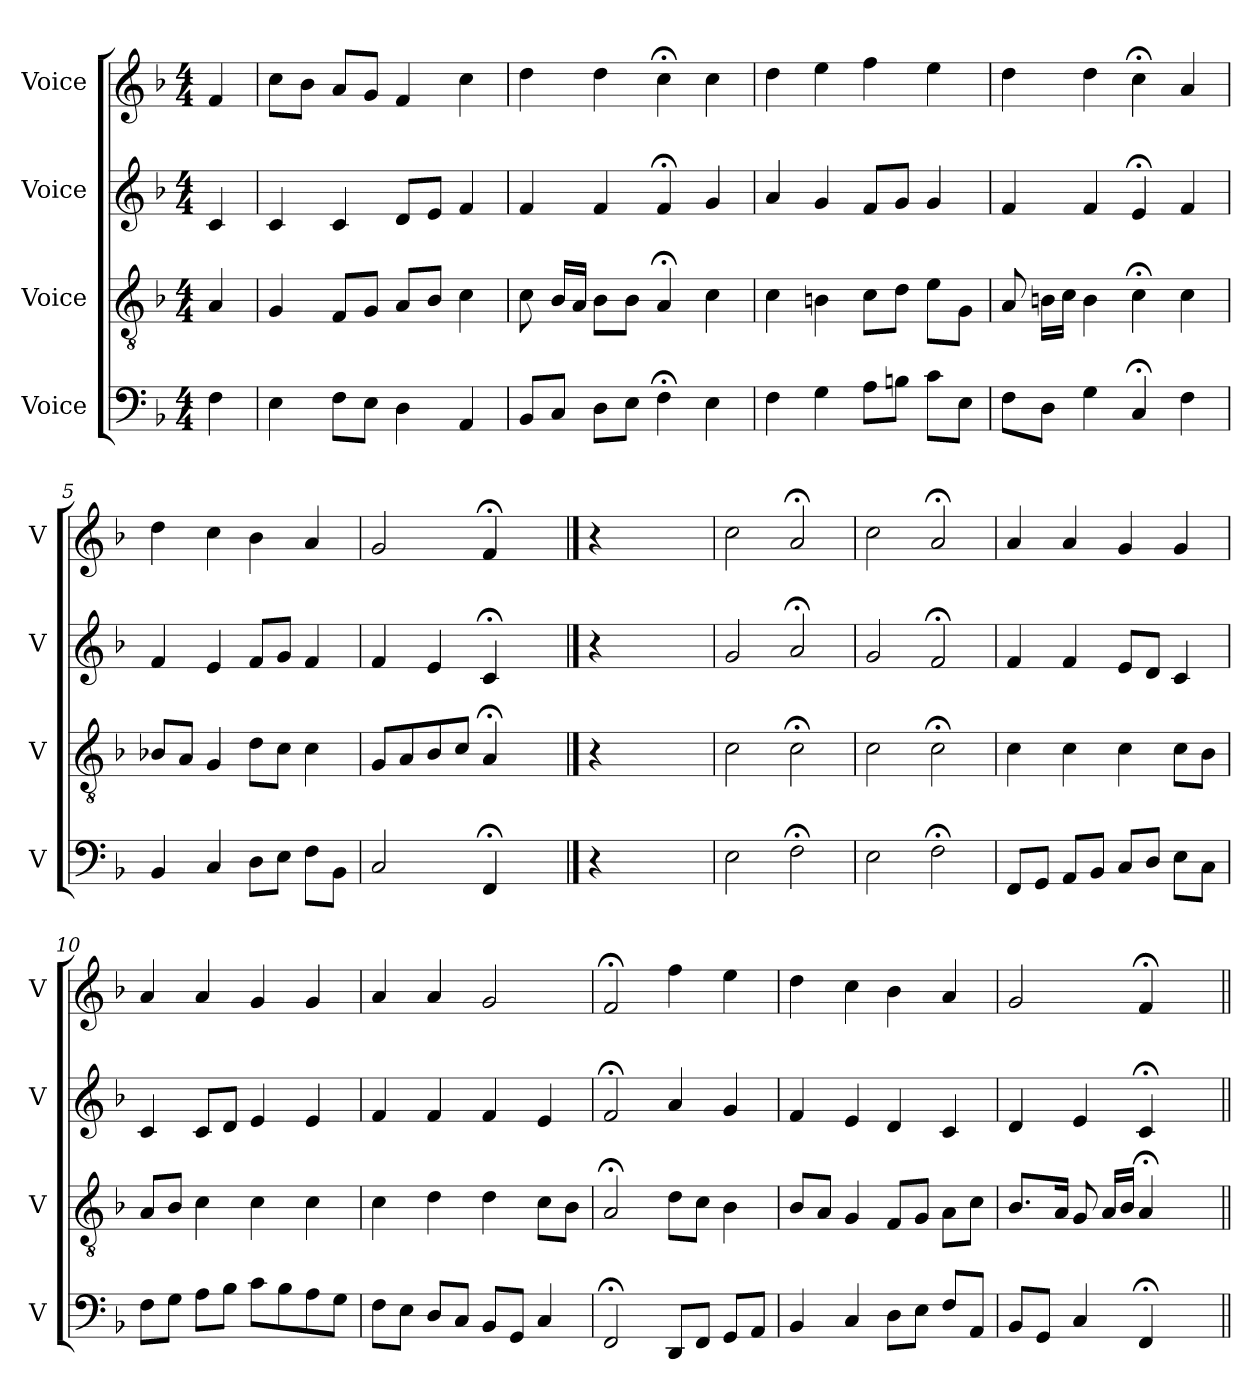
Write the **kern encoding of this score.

**kern	**kern	**kern	**kern
*part4	*part3	*part2	*part1
*staff4	*staff3	*staff2	*staff1
*I"Voice	*I"Voice	*I"Voice	*I"Voice
*I'V	*I'V	*I'V	*I'V
*clefF4	*clefGv2	*clefG2	*clefG2
*k[b-]	*k[b-]	*k[b-]	*k[b-]
*M4/4	*M4/4	*M4/4	*M4/4
*MM100	*MM100	*MM100	*MM100
=	=	=	=
4F\	4A/	4c/	4f/
=1	=1	=1	=1
4E\	4G/	4c/	8cc\L
.	.	.	8b-\J
8F\L	8F/L	4c/	8a/L
8E\J	8G/J	.	8g/J
4D\	8A/L	8d/L	4f/
.	8B-/J	8e/J	.
4AA/	4c\	4f/	4cc\
=2	=2	=2	=2
8BB-/L	8c\	4f/	4dd\
8C/J	16B-/LL	.	.
.	16A/JJ	.	.
8D\L	8B-\L	4f/	4dd\
8E\J	8B-\J	.	.
4F;\	4A;/	4f;/	4cc;\
4E\	4c\	4g/	4cc\
=3	=3	=3	=3
4F\	4c\	4a/	4dd\
4G\	4Bn\	4g/	4ee\
8A\L	8c\L	8f/L	4ff\
8Bn\J	8d\J	8g/J	.
8c\L	8e\L	4g/	4ee\
8E\J	8G\J	.	.
=4	=4	=4	=4
8F\L	8A/	4f/	4dd\
8D\J	16Bn\LL	.	.
.	16c\JJ	.	.
4G\	4B\	4f/	4dd\
4C;/	4c;\	4e;/	4cc;\
4F\	4c\	4f/	4a/
!!LO:LB:g=z
=5	=5	=5	=5
4BB-/	8B-X/L	4f/	4dd\
.	8A/J	.	.
4C/	4G/	4e/	4cc\
8D\L	8d\L	8f/L	4b-\
8E\J	8c\J	8g/J	.
8F\L	4c\	4f/	4a/
8BB-\J	.	.	.
=6	=6	=6	=6
2C/	8G/L	4f/	2g/
.	8A/	.	.
.	8B-/	4e/	.
.	8c/J	.	.
4FF;/	4A;/	4c;/	4f;/
4ryy	4ryy	4ryy	4ryy
==	==	==	==
4r	4r	4r	4r
2.ryy	2.ryy	2.ryy	2.ryy
=7	=7	=7	=7
2E\	2c\	2g/	2cc\
2F;\	2c;\	2a;/	2a;/
=8	=8	=8	=8
2E\	2c\	2g/	2cc\
2F;\	2c;\	2f;/	2a;/
!!LO:LB:g=z
=9	=9	=9	=9
8FF/L	4c\	4f/	4a/
8GG/J	.	.	.
8AA/L	4c\	4f/	4a/
8BB-/J	.	.	.
8C/L	4c\	8e/L	4g/
8D/J	.	8d/J	.
8E\L	8c\L	4c/	4g/
8C\J	8B-\J	.	.
=10	=10	=10	=10
8F\L	8A/L	4c/	4a/
8G\J	8B-/J	.	.
8A\L	4c\	8c/L	4a/
8B-\J	.	8d/J	.
8c\L	4c\	4e/	4g/
8B-\	.	.	.
8A\	4c\	4e/	4g/
8G\J	.	.	.
=11	=11	=11	=11
8F\L	4c\	4f/	4a/
8E\J	.	.	.
8D/L	4d\	4f/	4a/
8C/J	.	.	.
8BB-/L	4d\	4f/	2g/
8GG/J	.	.	.
4C/	8c\L	4e/	.
.	8B-\J	.	.
=12	=12	=12	=12
2FF;/	2A;/	2f;/	2f;/
8DD/L	8d\L	4a/	4ff\
8FF/J	8c\J	.	.
8GG/L	4B-\	4g/	4ee\
8AA/J	.	.	.
!!LO:PB:g=z
=13	=13	=13	=13
4BB-/	8B-/L	4f/	4dd\
.	8A/J	.	.
4C/	4G/	4e/	4cc\
8D\L	8F/L	4d/	4b-\
8E\J	8G/J	.	.
8F/L	8A\L	4c/	4a/
8AA/J	8c\J	.	.
=14	=14	=14	=14
8BB-/L	8.B-/L	4d/	2g/
8GG/J	.	.	.
.	16A/Jk	.	.
4C/	8G/	4e/	.
.	16A/LL	.	.
.	16B-/JJ	.	.
4FF;/	4A;/	4c;/	4f;/
4ryy	4ryy	4ryy	4ryy
=||	=||	=||	=||
*-	*-	*-	*-
